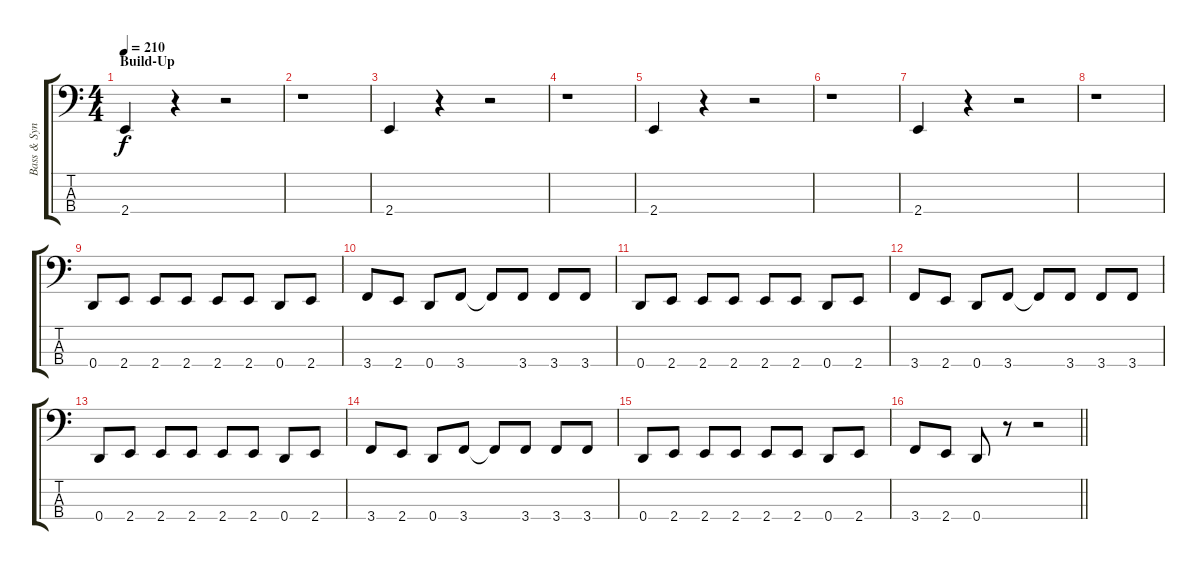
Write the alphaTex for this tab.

\track ("Bass & Synth Bass" "Bass & Syn") {instrument electricbasspick}
\staff {score tabs}
\tuning (G2 D2 A1 D1) {hide}
\ts (4 4)
\section ("" "Build-Up")
\tempo 210
\clef f4
\ks c
2.4.4{dy f} r.4 r.2 |
r.1 |
2.4.4 r.4 r.2 |
r.1 |
2.4.4 r.4 r.2 |
r.1 |
2.4.4 r.4 r.2 |
r.1 |
0.4.8 2.4.8 2.4.8 2.4.8 2.4.8 2.4.8 0.4.8 2.4.8 |
3.4.8 2.4.8 0.4.8 3.4.8 3.4{t}.8 3.4.8 3.4.8 3.4.8 |
0.4.8 2.4.8 2.4.8 2.4.8 2.4.8 2.4.8 0.4.8 2.4.8 |
3.4.8 2.4.8 0.4.8 3.4.8 3.4{t}.8 3.4.8 3.4.8 3.4.8 |
0.4.8 2.4.8 2.4.8 2.4.8 2.4.8 2.4.8 0.4.8 2.4.8 |
3.4.8 2.4.8 0.4.8 3.4.8 3.4{t}.8 3.4.8 3.4.8 3.4.8 |
0.4.8 2.4.8 2.4.8 2.4.8 2.4.8 2.4.8 0.4.8 2.4.8 |
\barLineRight lightlight
3.4.8 2.4.8 0.4.8 r.8 r.2
